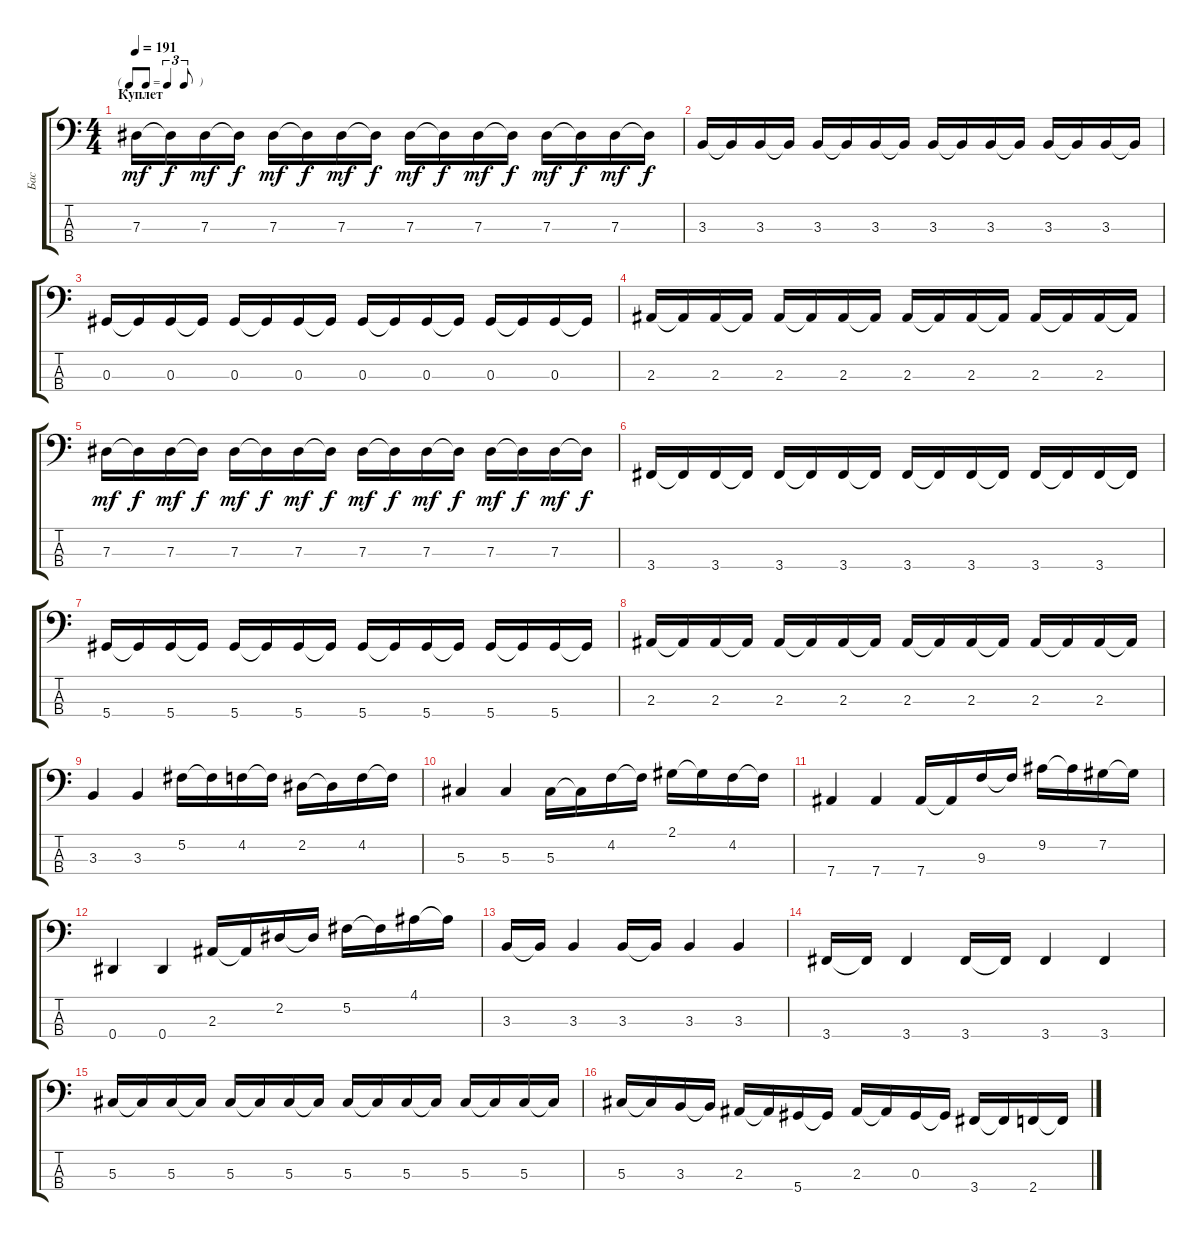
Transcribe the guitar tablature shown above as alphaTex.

\track ("Бас" "Бас") {instrument electricbassfinger}
\staff {score tabs}
\tuning (Gb2 Db2 Ab1 Eb1) {hide}
\ts (4 4)
\tf triplet8th
\section ("" "Куплет")
\tempo 191
\clef f4
\ks c
7.3.16{dy mf volume 8} 7.3{t}.16{dy f} 7.3.16{dy mf} 7.3{t}.16{dy f} 7.3.16{dy mf} 7.3{t}.16{dy f} 7.3.16{dy mf} 7.3{t}.16{dy f} 7.3.16{dy mf} 7.3{t}.16{dy f} 7.3.16{dy mf} 7.3{t}.16{dy f} 7.3.16{dy mf} 7.3{t}.16{dy f} 7.3.16{dy mf} 7.3{t}.16{dy f} |
3.3.16 3.3{t}.16 3.3.16 3.3{t}.16 3.3.16 3.3{t}.16 3.3.16 3.3{t}.16 3.3.16 3.3{t}.16 3.3.16 3.3{t}.16 3.3.16 3.3{t}.16 3.3.16 3.3{t}.16 |
0.3.16 0.3{t}.16 0.3.16 0.3{t}.16 0.3.16 0.3{t}.16 0.3.16 0.3{t}.16 0.3.16 0.3{t}.16 0.3.16 0.3{t}.16 0.3.16 0.3{t}.16 0.3.16 0.3{t}.16 |
2.3.16 2.3{t}.16 2.3.16 2.3{t}.16 2.3.16 2.3{t}.16 2.3.16 2.3{t}.16 2.3.16 2.3{t}.16 2.3.16 2.3{t}.16 2.3.16 2.3{t}.16 2.3.16 2.3{t}.16 |
7.3.16{dy mf} 7.3{t}.16{dy f} 7.3.16{dy mf} 7.3{t}.16{dy f} 7.3.16{dy mf} 7.3{t}.16{dy f} 7.3.16{dy mf} 7.3{t}.16{dy f} 7.3.16{dy mf} 7.3{t}.16{dy f} 7.3.16{dy mf} 7.3{t}.16{dy f} 7.3.16{dy mf} 7.3{t}.16{dy f} 7.3.16{dy mf} 7.3{t}.16{dy f} |
3.4.16 3.4{t}.16 3.4.16 3.4{t}.16 3.4.16 3.4{t}.16 3.4.16 3.4{t}.16 3.4.16 3.4{t}.16 3.4.16 3.4{t}.16 3.4.16 3.4{t}.16 3.4.16 3.4{t}.16 |
5.4.16 5.4{t}.16 5.4.16 5.4{t}.16 5.4.16 5.4{t}.16 5.4.16 5.4{t}.16 5.4.16 5.4{t}.16 5.4.16 5.4{t}.16 5.4.16 5.4{t}.16 5.4.16 5.4{t}.16 |
2.3.16 2.3{t}.16 2.3.16 2.3{t}.16 2.3.16 2.3{t}.16 2.3.16 2.3{t}.16 2.3.16 2.3{t}.16 2.3.16 2.3{t}.16 2.3.16 2.3{t}.16 2.3.16 2.3{t}.16 |
3.3.4{volume 10} 3.3.4 5.2.16 5.2{t}.16 4.2.16 4.2{t}.16 2.2.16 2.2{t}.16 4.2.16 4.2{t}.16 |
5.3.4 5.3.4 5.3.16 5.3{t}.16 4.2.16 4.2{t}.16 2.1.16 2.1{t}.16 4.2.16 4.2{t}.16 |
7.4.4 7.4.4 7.4.16 7.4{t}.16 9.3.16 9.3{t}.16 9.2.16 9.2{t}.16 7.2.16 7.2{t}.16 |
0.4.4 0.4.4 2.3.16 2.3{t}.16 2.2.16 2.2{t}.16 5.2.16 5.2{t}.16 4.1.16 4.1{t}.16 |
3.3.16 3.3{t}.16 3.3.4 3.3.16 3.3{t}.16 3.3.4 3.3.4 |
3.4.16 3.4{t}.16 3.4.4 3.4.16 3.4{t}.16 3.4.4 3.4.4 |
5.3.16 5.3{t}.16 5.3.16 5.3{t}.16 5.3.16 5.3{t}.16 5.3.16 5.3{t}.16 5.3.16 5.3{t}.16 5.3.16 5.3{t}.16 5.3.16 5.3{t}.16 5.3.16 5.3{t}.16 |
5.3.16 5.3{t}.16 3.3.16 3.3{t}.16 2.3.16 2.3{t}.16 5.4.16 5.4{t}.16 2.3.16 2.3{t}.16 0.3.16 0.3{t}.16 3.4.16 3.4{t}.16 2.4.16 2.4{t}.16
